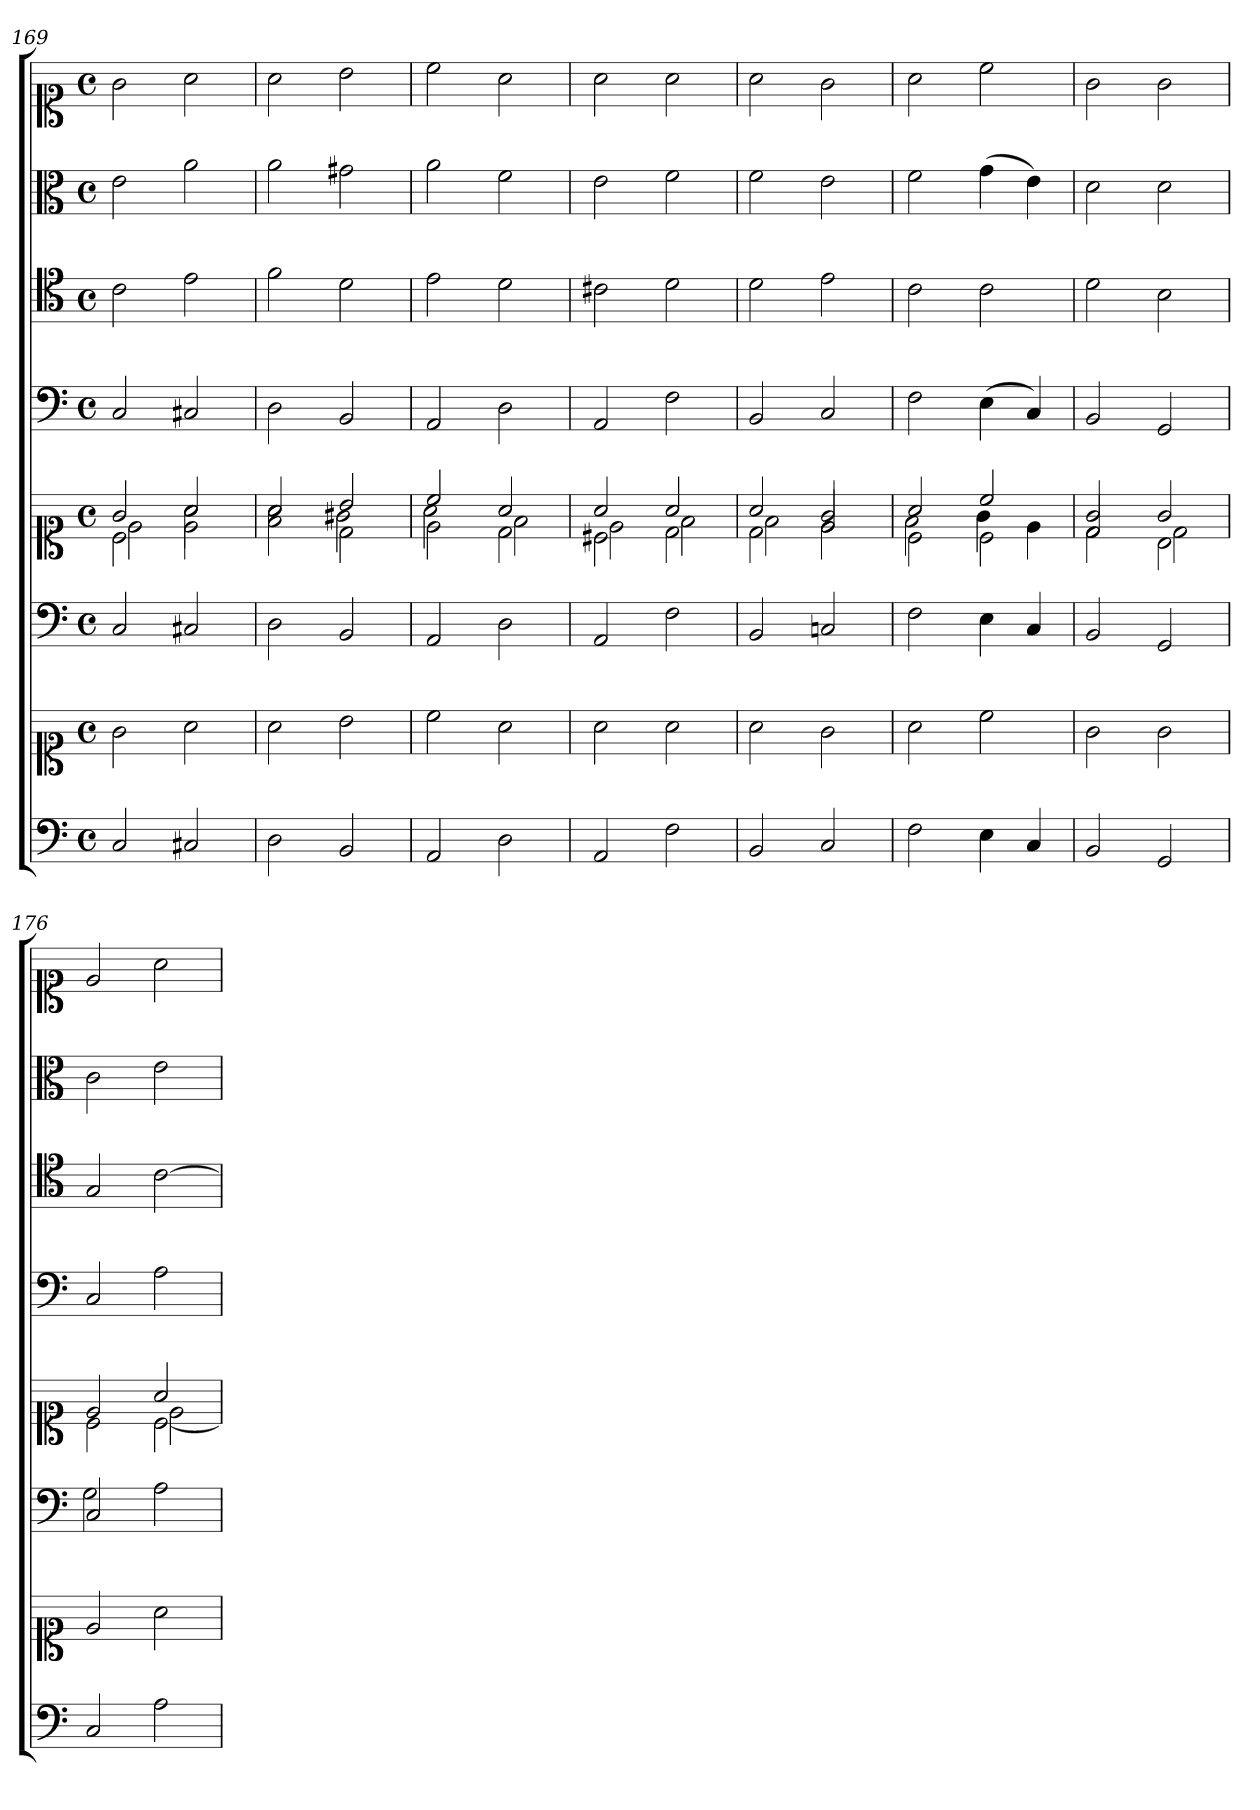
**kern	**kern	**kern	**kern	**kern	**kern	**kern	**kern
*part6	*part6	*part5	*part5	*part4	*part3	*part2	*part1
*staff8	*staff7	*staff6	*staff5	*staff4	*staff3	*staff2	*staff1
*clefF4	*clefC1	*clefF4	*clefC1	*clefF4	*clefC4	*clefC3	*clefC1
*k[]	*k[]	*k[]	*k[]	*k[]	*k[]	*k[]	*k[]
*M4/4	*M4/4	*M4/4	*M4/4	*M4/4	*M4/4	*M4/4	*M4/4
*met(c)	*met(c)	*met(c)	*met(c)	*met(c)	*met(c)	*met(c)	*met(c)
=169	=169	=169	=169	=169	=169	=169	=169
*	*	*	*^	*	*	*	*
*	*	*	*	*^	*	*	*	*
2C	2g	2C	2g	2c	2e\	2C	2c	2e	2g
2C#X	2a	2C#X	2a	2e	2a\	2C#X	2e	2a	2a
=170	=170	=170	=170	=170	=170	=170	=170	=170	=170
2D	2a	2D	2a	2f	2a\	2D	2f	2a	2a
2BB	2b	2BB	2b	2d	2g#X\	2BB	2d	2g#X	2b
=171	=171	=171	=171	=171	=171	=171	=171	=171	=171
2AA	2cc	2AA	2cc	2e	2a\	2AA	2e	2a	2cc
2D	2a	2D	2a	2d	2f\	2D	2d	2f	2a
=172	=172	=172	=172	=172	=172	=172	=172	=172	=172
2AA	2a	2AA	2a	2c#X	2e\	2AA	2c#X	2e	2a
2F	2a	2F	2a	2d	2f\	2F	2d	2f	2a
=173	=173	=173	=173	=173	=173	=173	=173	=173	=173
2BB	2a	2BB	2a	2d	2f\	2BB	2d	2f	2a
2C	2g	2Cn	2g	2e	2e/	2C	2e	2e	2g
=174	=174	=174	=174	=174	=174	=174	=174	=174	=174
2F	2a	2F	2a	2c	2f\	2F	2c	2f	2a
4E	2cc	4E	2cc	2c	4g\	(4E	2c	(4g	2cc
4C	.	4C	.	.	4e\	4C)	.	4e)	.
=175	=175	=175	=175	=175	=175	=175	=175	=175	=175
2BB	2g	2BB	2g	2d	2d/	2BB	2d	2d	2g
2GG	2g	2GG	2g	2B	2d\	2GG	2B	2d	2g
=176	=176	=176	=176	=176	=176	=176	=176	=176	=176
*	*	*^	*	*	*	*	*	*	*
2C	2e	2C	2G	2e	2ryy	2c\	2C	2G	2c	2e
2A	2a	2A	2ryy	2a	[2c	2e\	2A	[2c	2e	2a
*	*	*v	*v	*	*	*	*	*	*	*
*	*	*	*v	*v	*v	*	*	*	*
=	=	=	=	=	=	=	=
*-	*-	*-	*-	*-	*-	*-	*-
